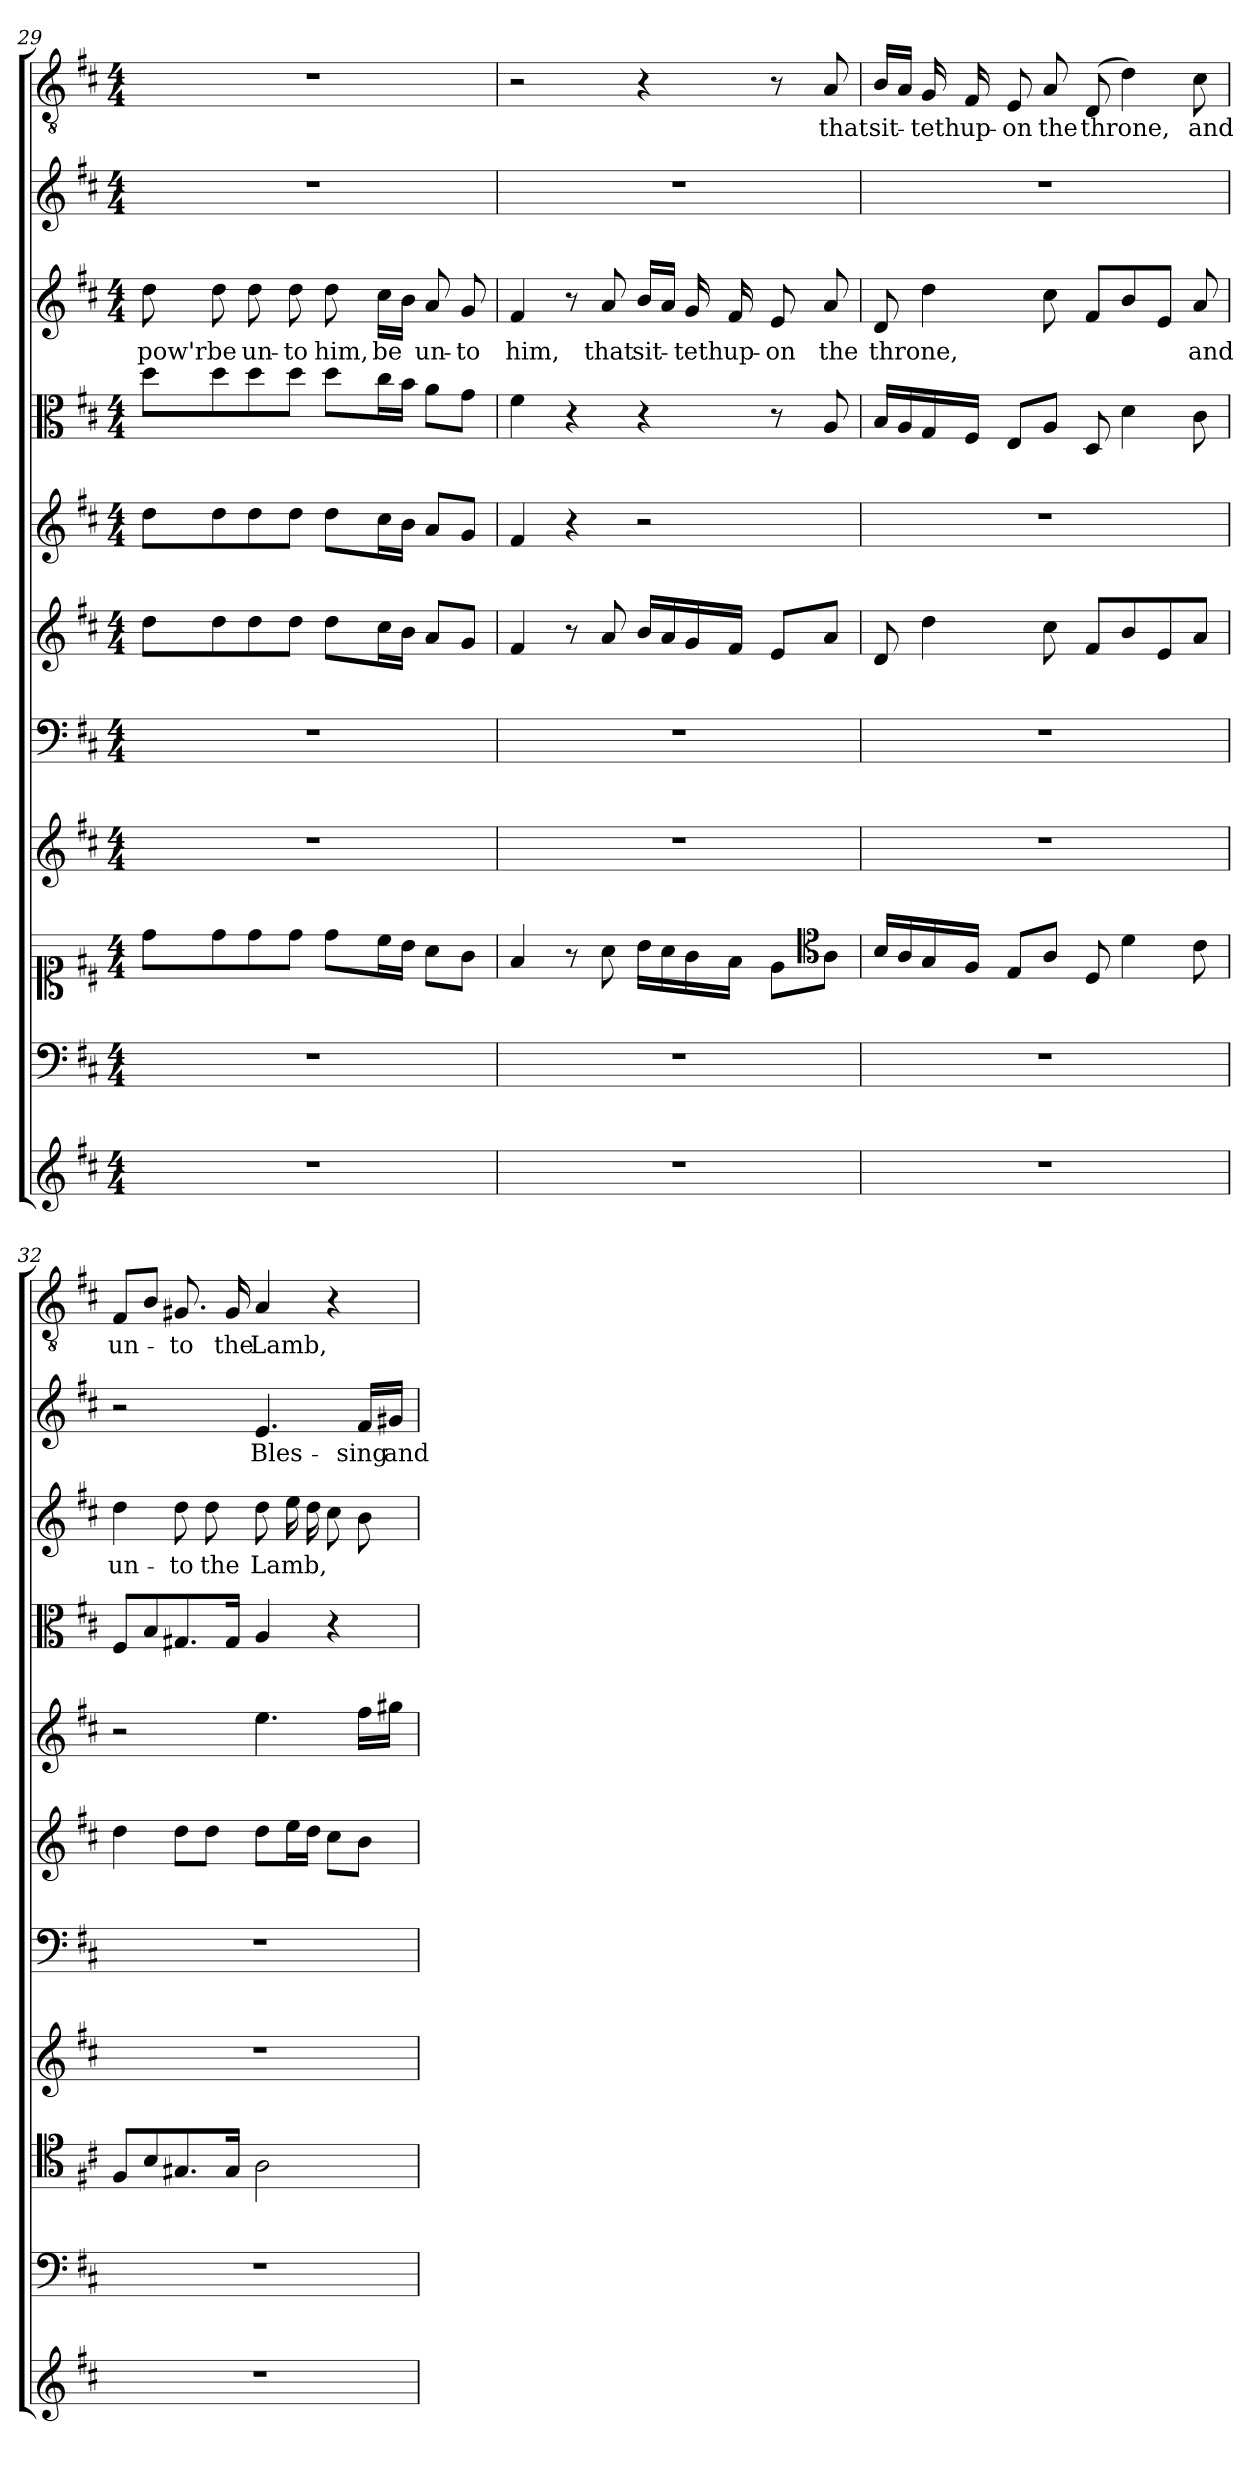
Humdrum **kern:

**kern	**kern	**kern	**kern	**kern	**kern	**kern	**kern	**kern	**text	**kern	**text	**kern	**text
*part11	*part10	*part9	*part8	*part7	*part6	*part5	*part4	*part3	*part3	*part2	*part2	*part1	*part1
*staff11	*staff10	*staff9	*staff8	*staff7	*staff6	*staff5	*staff4	*staff3	*staff3	*staff2	*staff2	*staff1	*staff1
*clefG2	*clefF4	*clefC1	*clefG2	*clefF4	*clefG2	*clefG2	*clefC3	*clefG2	*	*clefG2	*	*clefGv2	*
*k[f#c#]	*k[f#c#]	*k[f#c#]	*k[f#c#]	*k[f#c#]	*k[f#c#]	*k[f#c#]	*k[f#c#]	*k[f#c#]	*	*k[f#c#]	*	*k[f#c#]	*
*D:	*D:	*D:	*D:	*D:	*D:	*D:	*D:	*D:	*	*D:	*	*D:	*
*M4/4	*M4/4	*M4/4	*M4/4	*M4/4	*M4/4	*M4/4	*M4/4	*M4/4	*	*M4/4	*	*M4/4	*
=29	=29	=29	=29	=29	=29	=29	=29	=29	=29	=29	=29	=29	=29
1r	1r	8dd\L	1r	1r	8dd\L	8dd\L	8dd\L	8dd\	pow'r	1r	.	1r	.
.	.	8dd\	.	.	8dd\	8dd\	8dd\	8dd\	be	.	.	.	.
.	.	8dd\	.	.	8dd\	8dd\	8dd\	8dd\	un-	.	.	.	.
.	.	8dd\J	.	.	8dd\J	8dd\J	8dd\J	8dd\	-to	.	.	.	.
.	.	8dd\L	.	.	8dd\L	8dd\L	8dd\L	8dd\	him,	.	.	.	.
.	.	16cc#\L	.	.	16cc#\L	16cc#\L	16cc#\L	16cc#\LL	be	.	.	.	.
.	.	16b\JJ	.	.	16b\JJ	16b\JJ	16b\JJ	16b\JJ	.	.	.	.	.
.	.	8a\L	.	.	8a/L	8a/L	8a\L	8a/	un-	.	.	.	.
.	.	8g\J	.	.	8g/J	8g/J	8g\J	8g/	-to	.	.	.	.
=30	=30	=30	=30	=30	=30	=30	=30	=30	=30	=30	=30	=30	=30
1r	1r	4f#/	1r	1r	4f#/	4f#/	4f#\	4f#/	him,	1r	.	2r	.
.	.	8r	.	.	8r	4r	4r	8r	.	.	.	.	.
.	.	8a\	.	.	8a/	.	.	8a/	that	.	.	.	.
.	.	16b\LL	.	.	16b/LL	2r	4r	16b/LL	sit-	.	.	4r	.
.	.	16a\	.	.	16a/	.	.	16a/JJ	.	.	.	.	.
.	.	16g\	.	.	16g/	.	.	16g/	-teth	.	.	.	.
.	.	16f#\JJ	.	.	16f#/JJ	.	.	16f#/	up-	.	.	.	.
.	.	8e\L	.	.	8e/L	.	8r	8e/	-on	.	.	8r	.
*	*	*clefC4	*	*	*	*	*	*	*	*	*	*	*
.	.	8A\J	.	.	8a/J	.	8A/	8a/	the	.	.	8A/	that
=31	=31	=31	=31	=31	=31	=31	=31	=31	=31	=31	=31	=31	=31
1r	1r	16B/LL	1r	1r	8d/	1r	16B/LL	8d/	throne,	1r	.	16B/LL	sit-
.	.	16A/	.	.	.	.	16A/	.	.	.	.	16A/JJ	.
.	.	16G/	.	.	4dd\	.	16G/	4dd\	.	.	.	16G/	-teth
.	.	16F#/JJ	.	.	.	.	16F#/JJ	.	.	.	.	16F#/	up-
.	.	8E/L	.	.	.	.	8E/L	.	.	.	.	8E/	-on
.	.	8A/J	.	.	8cc#\	.	8A/J	8cc#\	.	.	.	8A/	the
.	.	8D/	.	.	8f#/L	.	8D/	8f#/L	.	.	.	(8D/	throne,
.	.	4d\	.	.	8b/	.	4d\	8b/	.	.	.	4d\)	.
.	.	.	.	.	8e/	.	.	8e/J	.	.	.	.	.
.	.	8c#\	.	.	8a/J	.	8c#\	8a/	and	.	.	8c#\	and
=32	=32	=32	=32	=32	=32	=32	=32	=32	=32	=32	=32	=32	=32
1r	1r	8F#/L	1r	1r	4dd\	2r	8F#/L	4dd\	un-	2r	.	8F#/L	un-
.	.	8B/	.	.	.	.	8B/	.	.	.	.	8B/J	.
.	.	8.G#X/	.	.	8dd\L	.	8.G#X/	8dd\	-to	.	.	8.G#X/	-to
.	.	.	.	.	8dd\J	.	.	8dd\	the	.	.	.	.
.	.	16G#/Jk	.	.	.	.	16G#/Jk	.	.	.	.	16G#/	the
.	.	2A\	.	.	8dd\L	4.ee\	4A/	8dd\	Lamb,	4.e/	Bles-	4A/	Lamb,
.	.	.	.	.	16ee\L	.	.	16ee\	.	.	.	.	.
.	.	.	.	.	16dd\JJ	.	.	16dd\	.	.	.	.	.
.	.	.	.	.	8cc#\L	.	4r	8cc#\	.	.	.	4r	.
.	.	.	.	.	8b\J	16ff#\LL	.	8b\	.	16f#/LL	-sing	.	.
.	.	.	.	.	.	16gg#X\JJ	.	.	.	16g#X/JJ	and	.	.
=	=	=	=	=	=	=	=	=	=	=	=	=	=
*-	*-	*-	*-	*-	*-	*-	*-	*-	*-	*-	*-	*-	*-
